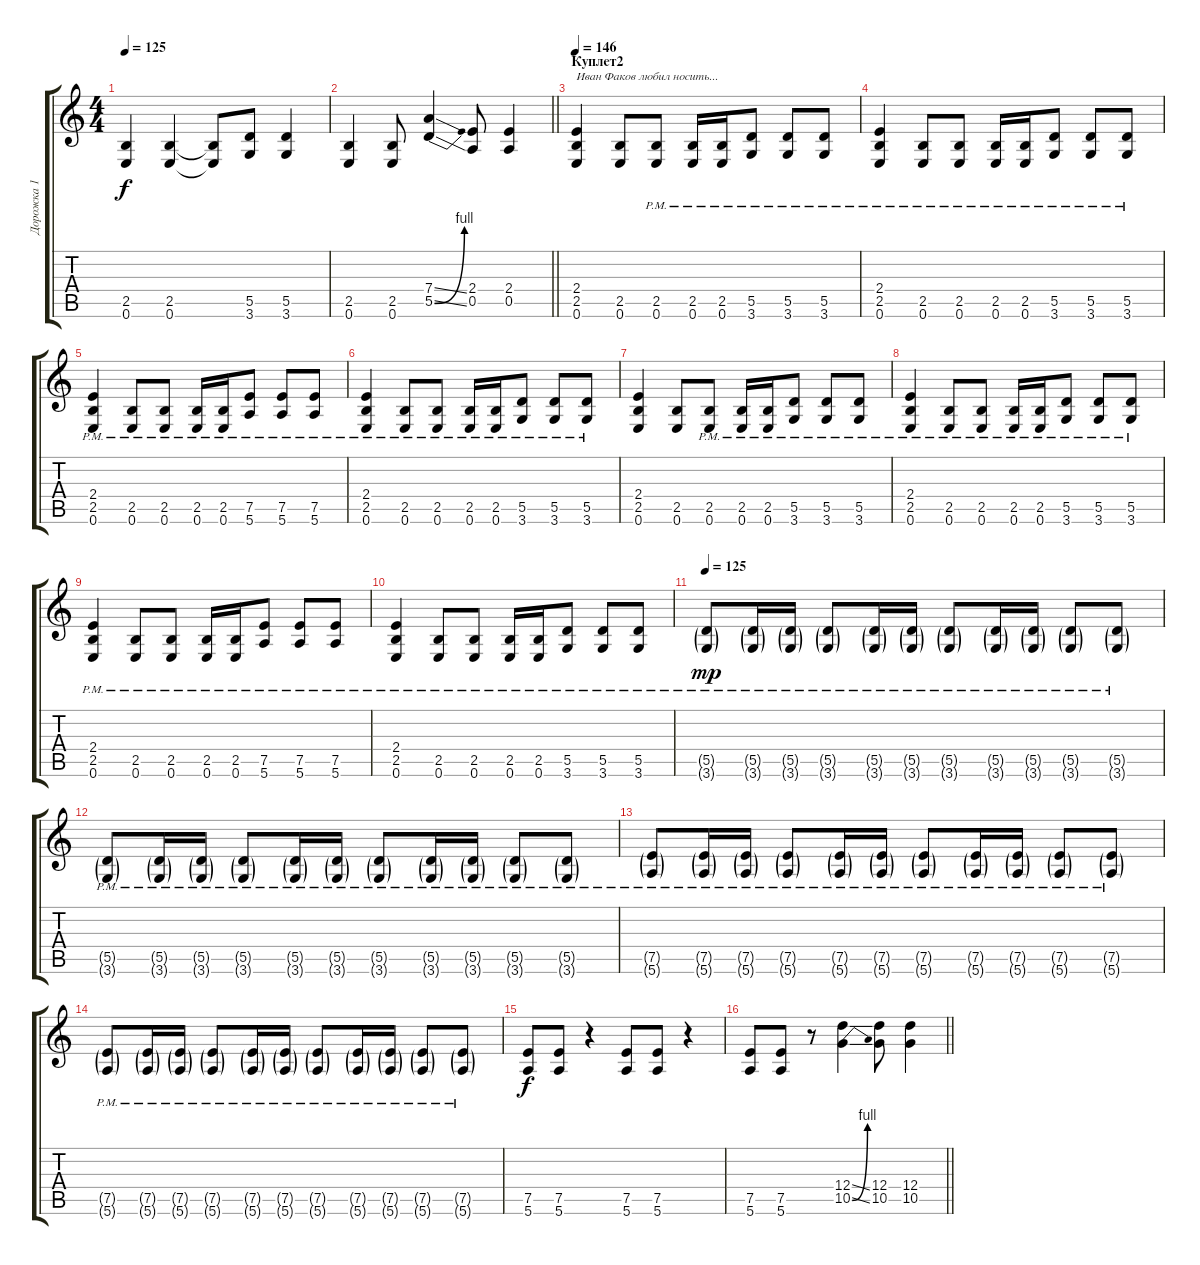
\track ("Дорожка 1" "Дорожка 1") {instrument overdrivenguitar}
\staff {score tabs}
\tuning (E4 B3 G3 D3 A2 E2) {hide}
\ts (4 4)
\tempo 125
\clef g2
\ks c
(2.5 0.6).4{dy f} (2.5 0.6).4 (2.5{t} 0.6{t}).8 (5.5 3.6).8 (5.5 3.6).4 |
\barLineRight lightlight
(2.5 0.6).4 (2.5 0.6).8 (7.4{ss} 5.5{be (bend 0 0 60 4) ss}).4 (2.4 0.5).8 (2.4 0.5).4 |
\section ("" "Куплет2")
\tempo 146
(2.4 2.5 0.6).4{txt "Иван Факов любил носить..."} (2.5 0.6).8 (2.5{pm} 0.6{pm}).8 (2.5{pm} 0.6{pm}).16 (2.5{pm} 0.6{pm}).16 (5.5{pm} 3.6{pm}).8 (5.5{pm} 3.6{pm}).8 (5.5{pm} 3.6{pm}).8 |
(2.4{pm} 2.5{pm} 0.6{pm}).4 (2.5{pm} 0.6{pm}).8 (2.5{pm} 0.6{pm}).8 (2.5{pm} 0.6{pm}).16 (2.5{pm} 0.6{pm}).16 (5.5{pm} 3.6{pm}).8 (5.5{pm} 3.6{pm}).8 (5.5{pm} 3.6{pm}).8 |
(2.4{pm} 2.5{pm} 0.6{pm}).4 (2.5{pm} 0.6{pm}).8 (2.5{pm} 0.6{pm}).8 (2.5{pm} 0.6{pm}).16 (2.5{pm} 0.6{pm}).16 (7.5{pm} 5.6{pm}).8 (7.5{pm} 5.6{pm}).8 (7.5{pm} 5.6{pm}).8 |
(2.4{pm} 2.5{pm} 0.6{pm}).4 (2.5{pm} 0.6{pm}).8 (2.5{pm} 0.6{pm}).8 (2.5{pm} 0.6{pm}).16 (2.5{pm} 0.6{pm}).16 (5.5{pm} 3.6{pm}).8 (5.5{pm} 3.6{pm}).8 (5.5{pm} 3.6{pm}).8 |
(2.4 2.5 0.6).4 (2.5 0.6).8 (2.5{pm} 0.6{pm}).8 (2.5{pm} 0.6{pm}).16 (2.5{pm} 0.6{pm}).16 (5.5{pm} 3.6{pm}).8 (5.5{pm} 3.6{pm}).8 (5.5{pm} 3.6{pm}).8 |
(2.4{pm} 2.5{pm} 0.6{pm}).4 (2.5{pm} 0.6{pm}).8 (2.5{pm} 0.6{pm}).8 (2.5{pm} 0.6{pm}).16 (2.5{pm} 0.6{pm}).16 (5.5{pm} 3.6{pm}).8 (5.5{pm} 3.6{pm}).8 (5.5{pm} 3.6{pm}).8 |
(2.4{pm} 2.5{pm} 0.6{pm}).4 (2.5{pm} 0.6{pm}).8 (2.5{pm} 0.6{pm}).8 (2.5{pm} 0.6{pm}).16 (2.5{pm} 0.6{pm}).16 (7.5{pm} 5.6{pm}).8 (7.5{pm} 5.6{pm}).8 (7.5{pm} 5.6{pm}).8 |
(2.4{pm} 2.5{pm} 0.6{pm}).4 (2.5{pm} 0.6{pm}).8 (2.5{pm} 0.6{pm}).8 (2.5{pm} 0.6{pm}).16 (2.5{pm} 0.6{pm}).16 (5.5{pm} 3.6{pm}).8 (5.5{pm} 3.6{pm}).8 (5.5{pm} 3.6{pm}).8 |
\tempo 125
(5.5{g pm} 3.6{g pm}).8{dy mp} (5.5{g pm} 3.6{g pm}).16 (5.5{g pm} 3.6{g pm}).16 (5.5{g pm} 3.6{g pm}).8 (5.5{g pm} 3.6{g pm}).16 (5.5{g pm} 3.6{g pm}).16 (5.5{g pm} 3.6{g pm}).8 (5.5{g pm} 3.6{g pm}).16 (5.5{g pm} 3.6{g pm}).16 (5.5{g pm} 3.6{g pm}).8 (5.5{g pm} 3.6{g pm}).8 |
(5.5{g pm} 3.6{g pm}).8 (5.5{g pm} 3.6{g pm}).16 (5.5{g pm} 3.6{g pm}).16 (5.5{g pm} 3.6{g pm}).8 (5.5{g pm} 3.6{g pm}).16 (5.5{g pm} 3.6{g pm}).16 (5.5{g pm} 3.6{g pm}).8 (5.5{g pm} 3.6{g pm}).16 (5.5{g pm} 3.6{g pm}).16 (5.5{g pm} 3.6{g pm}).8 (5.5{g pm} 3.6{g pm}).8 |
(7.5{g pm} 5.6{g pm}).8 (7.5{g pm} 5.6{g pm}).16 (7.5{g pm} 5.6{g pm}).16 (7.5{g pm} 5.6{g pm}).8 (7.5{g pm} 5.6{g pm}).16 (7.5{g pm} 5.6{g pm}).16 (7.5{g pm} 5.6{g pm}).8 (7.5{g pm} 5.6{g pm}).16 (7.5{g pm} 5.6{g pm}).16 (7.5{g pm} 5.6{g pm}).8 (7.5{g pm} 5.6{g pm}).8 |
(7.5{g pm} 5.6{g pm}).8 (7.5{g pm} 5.6{g pm}).16 (7.5{g pm} 5.6{g pm}).16 (7.5{g pm} 5.6{g pm}).8 (7.5{g pm} 5.6{g pm}).16 (7.5{g pm} 5.6{g pm}).16 (7.5{g pm} 5.6{g pm}).8 (7.5{g pm} 5.6{g pm}).16 (7.5{g pm} 5.6{g pm}).16 (7.5{g pm} 5.6{g pm}).8 (7.5{g pm} 5.6{g pm}).8 |
(7.5 5.6).8{dy f} (7.5 5.6).8 r.4 (7.5 5.6).8 (7.5 5.6).8 r.4 |
\barLineRight lightlight
(7.5 5.6).8 (7.5 5.6).8 r.8 (12.4{ss} 10.5{be (bend 0 0 60 4) ss}).4 (12.4 10.5).8 (12.4 10.5).4
